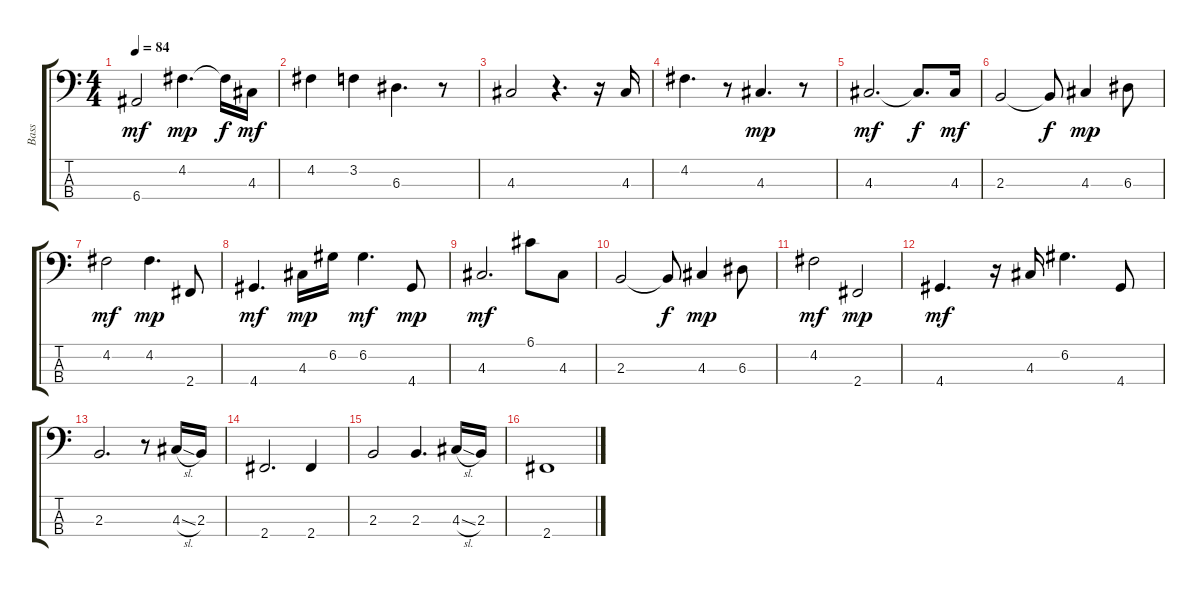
\track ("Bass" "Bass") {instrument electricbassfinger}
\staff {score tabs}
\tuning (G2 D2 A1 E1) {hide}
\ts (4 4)
\tempo 84
\clef f4
\ks c
6.4.2{dy mf} 4.2.4{d dy mp} 4.2{t}.16{dy f} 4.3.16{dy mf} |
4.2.4 3.2.4 6.3.4{d} r.8 |
4.3.2 r.4{d} r.16 4.3.16 |
4.2.4{d} r.8 4.3.4{d dy mp} r.8 |
4.3.2{d dy mf} 4.3{t}.8{d dy f} 4.3.16{dy mf} |
2.3.2 2.3{t}.8{dy f} 4.3.4{dy mp} 6.3.8 |
4.2.2{dy mf} 4.2.4{d dy mp} 2.4.8 |
4.4.4{d dy mf} 4.3.16{dy mp} 6.2.16 6.2.4{d dy mf} 4.4.8{dy mp} |
4.3.2{d dy mf} 6.1.8 4.3.8 |
2.3.2 2.3{t}.8{dy f} 4.3.4{dy mp} 6.3.8 |
4.2.2{dy mf} 2.4.2{dy mp} |
4.4.4{d dy mf} r.16 4.3.16 6.2.4{d} 4.4.8 |
2.3.2{d} r.8 4.3{sl}.16 2.3.16 |
2.4.2{d} 2.4.4 |
2.3.2 2.3.4{d} 4.3{sl}.16 2.3.16 |
2.4.1
